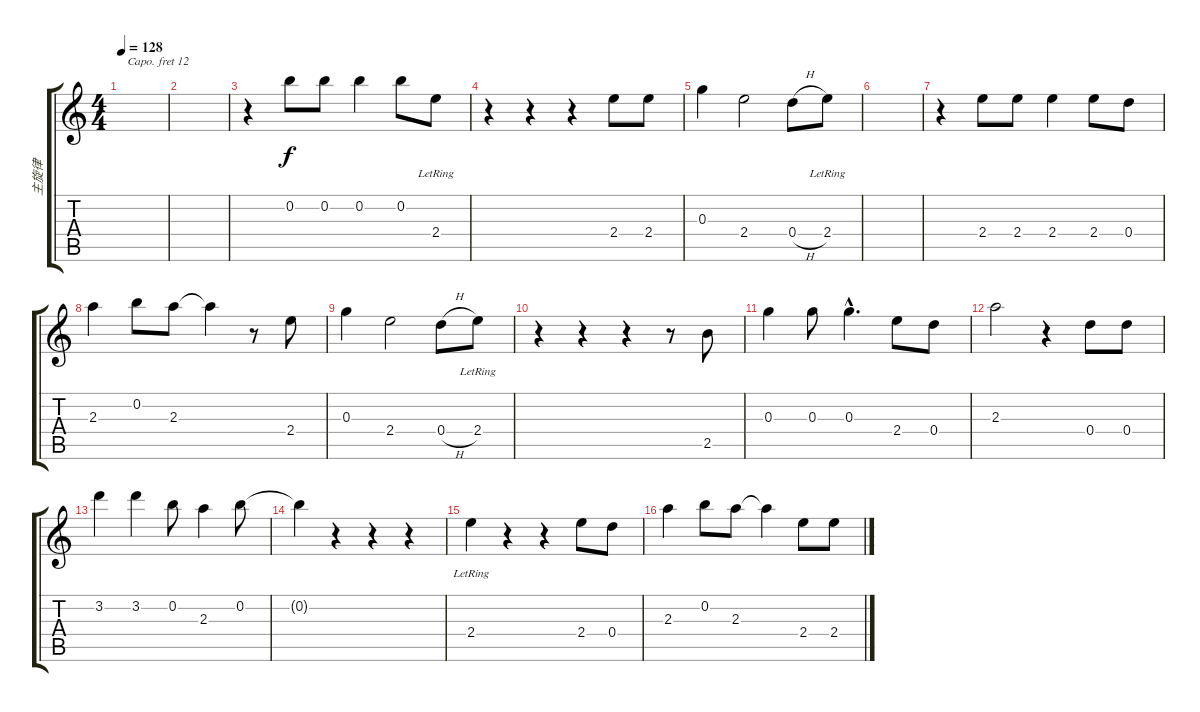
\track ("主旋律" "主旋律") {instrument acousticguitarnylon}
\staff {score tabs}
\capo 12
\tuning (E4 B3 G3 D3 A2 E2) {hide}
\ts (4 4)
\tempo 128
\clef g2
\ks c
|
|
r.4 0.2.8 0.2.8 0.2.4 0.2.8 2.4{lr}.8 |
r.4 r.4 r.4 2.4.8 2.4.8 |
0.3.4 2.4.2 0.4{h}.8 2.4{lr}.8 |
|
r.4 2.4.8 2.4.8 2.4.4 2.4.8 0.4.8 |
2.3.4 0.2.8 2.3.8 2.3{t}.4 r.8 2.4.8 |
0.3.4 2.4.2 0.4{h}.8 2.4{lr}.8 |
r.4 r.4 r.4 r.8 2.5.8 |
0.3.4 0.3.8 0.3{hac}.4{d} 2.4.8 0.4.8 |
2.3.2 r.4 0.4.8 0.4.8 |
3.2.4 3.2.4 0.2.8 2.3.4 0.2.8 |
0.2{t}.4 r.4 r.4 r.4 |
2.4{lr}.4 r.4 r.4 2.4.8 0.4.8 |
2.3.4 0.2.8 2.3.8 2.3{t}.4 2.4.8 2.4.8
